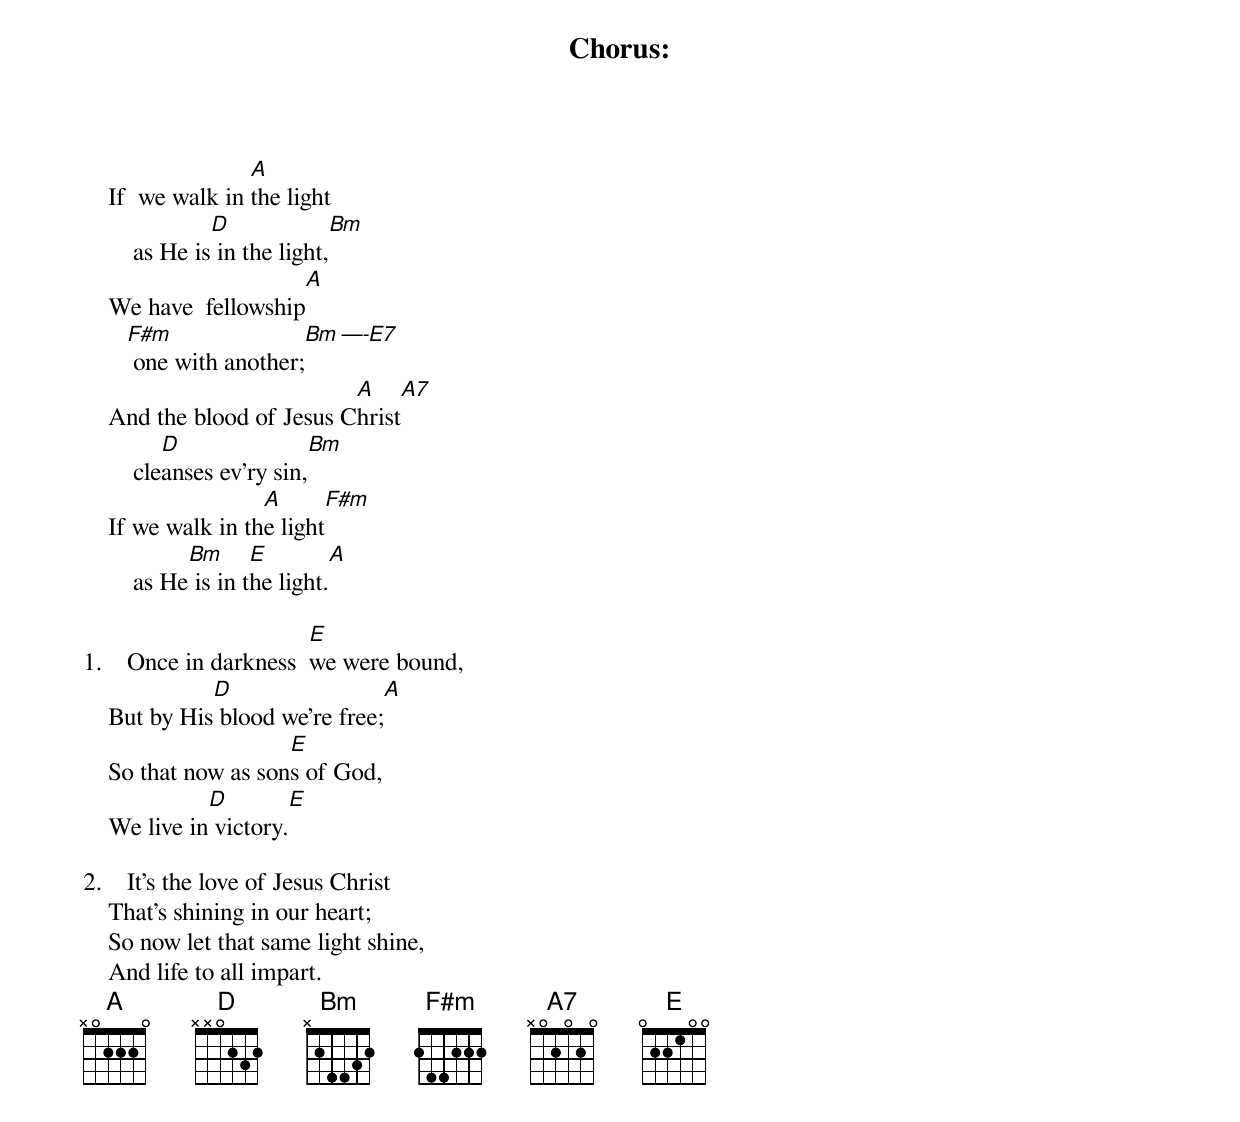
Chorus:
                   A
    If  we walk in the light
                D                   Bm
        as He is in the light,
                          A
    We have  fellowship
       F#m               Bm —-E7
        one with another;
                            A                              A7
    And the blood of Jesus Christ
           D                         Bm
        cleanses ev’ry sin,
                    A                  F#m
    If we walk in the light
             Bm      E            A
        as He is in the light.

                        E
1.    Once in darkness  we were bound,
              D                                      A
    But by His blood we’re free;
                      E
    So that now as sons of God,
              D                     E
    We live in victory.

2.    It’s the love of Jesus Christ
    That’s shining in our heart;
    So now let that same light shine,
    And life to all impart.
